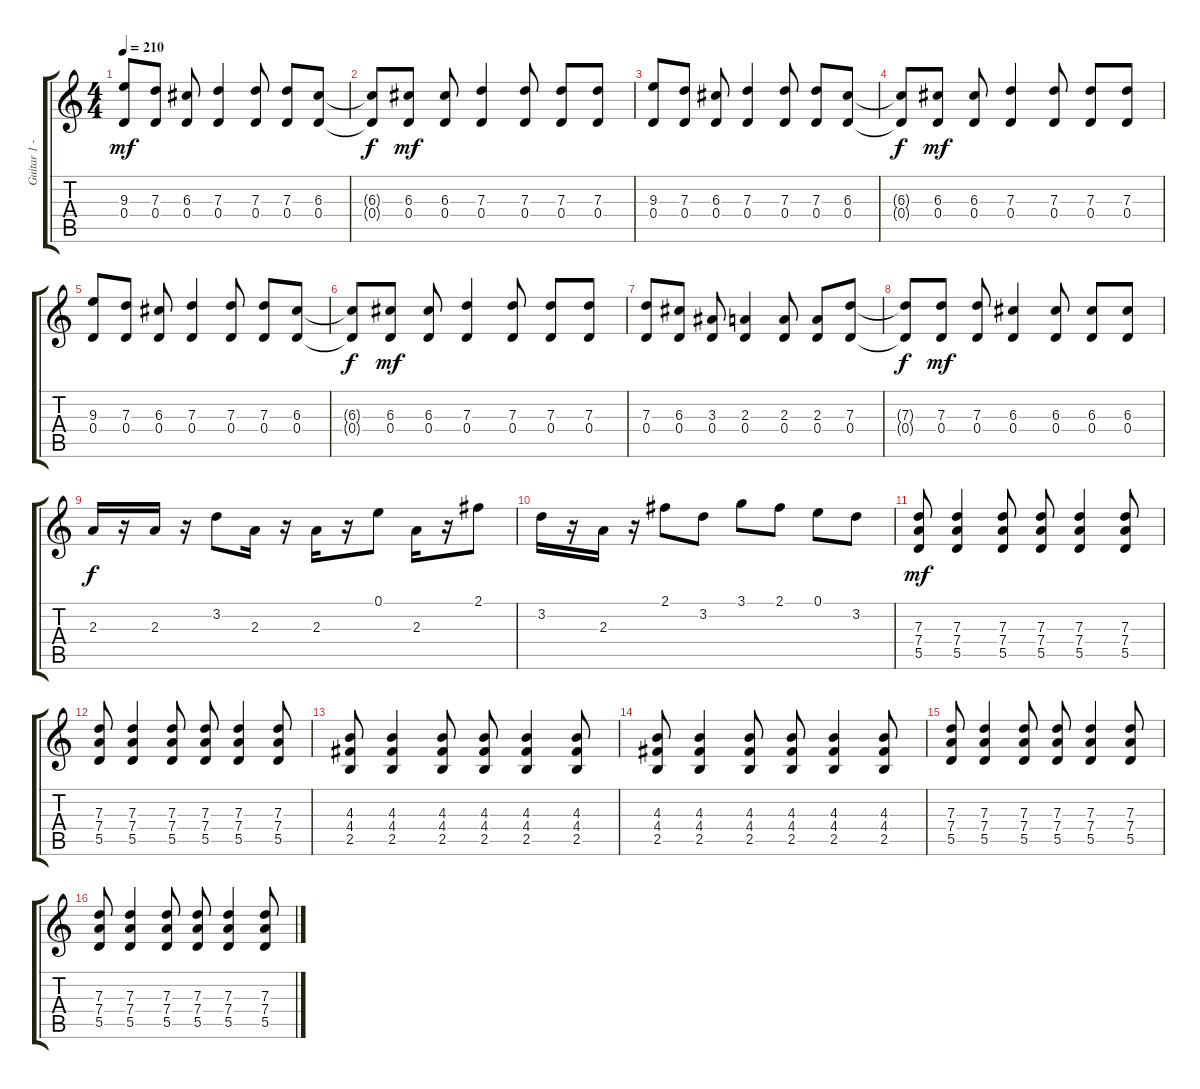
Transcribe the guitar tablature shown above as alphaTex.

\track ("Guitar 1 - Joey Cape" "Guitar 1 -") {instrument distortionguitar}
\staff {score tabs}
\tuning (E4 B3 G3 D3 A2 E2) {hide}
\ts (4 4)
\tempo 210
\clef g2
\ks c
(9.3 0.4).8{dy mf} (7.3 0.4).8 (6.3 0.4).8 (7.3 0.4).4 (7.3 0.4).8 (7.3 0.4).8 (6.3 0.4).8 |
(6.3{t} 0.4{t}).8{dy f} (6.3 0.4).8{dy mf} (6.3 0.4).8 (7.3 0.4).4 (7.3 0.4).8 (7.3 0.4).8 (7.3 0.4).8 |
(9.3 0.4).8 (7.3 0.4).8 (6.3 0.4).8 (7.3 0.4).4 (7.3 0.4).8 (7.3 0.4).8 (6.3 0.4).8 |
(6.3{t} 0.4{t}).8{dy f} (6.3 0.4).8{dy mf} (6.3 0.4).8 (7.3 0.4).4 (7.3 0.4).8 (7.3 0.4).8 (7.3 0.4).8 |
(9.3 0.4).8 (7.3 0.4).8 (6.3 0.4).8 (7.3 0.4).4 (7.3 0.4).8 (7.3 0.4).8 (6.3 0.4).8 |
(6.3{t} 0.4{t}).8{dy f} (6.3 0.4).8{dy mf} (6.3 0.4).8 (7.3 0.4).4 (7.3 0.4).8 (7.3 0.4).8 (7.3 0.4).8 |
(7.3 0.4).8 (6.3 0.4).8 (3.3 0.4).8 (2.3 0.4).4 (2.3 0.4).8 (2.3 0.4).8 (7.3 0.4).8 |
(7.3{t} 0.4{t}).8{dy f} (7.3 0.4).8{dy mf} (7.3 0.4).8 (6.3 0.4).4 (6.3 0.4).8 (6.3 0.4).8 (6.3 0.4).8 |
2.3.16{dy f} r.16 2.3.16 r.16 3.2.8 2.3.16 r.16 2.3.16 r.16 0.1.8 2.3.16 r.16 2.1.8 |
3.2.16 r.16 2.3.16 r.16 2.1.8 3.2.8 3.1.8 2.1.8 0.1.8 3.2.8 |
(7.3 7.4 5.5).8{dy mf} (7.3 7.4 5.5).4 (7.3 7.4 5.5).8 (7.3 7.4 5.5).8 (7.3 7.4 5.5).4 (7.3 7.4 5.5).8 |
(7.3 7.4 5.5).8 (7.3 7.4 5.5).4 (7.3 7.4 5.5).8 (7.3 7.4 5.5).8 (7.3 7.4 5.5).4 (7.3 7.4 5.5).8 |
(4.3 4.4 2.5).8 (4.3 4.4 2.5).4 (4.3 4.4 2.5).8 (4.3 4.4 2.5).8 (4.3 4.4 2.5).4 (4.3 4.4 2.5).8 |
(4.3 4.4 2.5).8 (4.3 4.4 2.5).4 (4.3 4.4 2.5).8 (4.3 4.4 2.5).8 (4.3 4.4 2.5).4 (4.3 4.4 2.5).8 |
(7.3 7.4 5.5).8 (7.3 7.4 5.5).4 (7.3 7.4 5.5).8 (7.3 7.4 5.5).8 (7.3 7.4 5.5).4 (7.3 7.4 5.5).8 |
(7.3 7.4 5.5).8 (7.3 7.4 5.5).4 (7.3 7.4 5.5).8 (7.3 7.4 5.5).8 (7.3 7.4 5.5).4 (7.3 7.4 5.5).8
